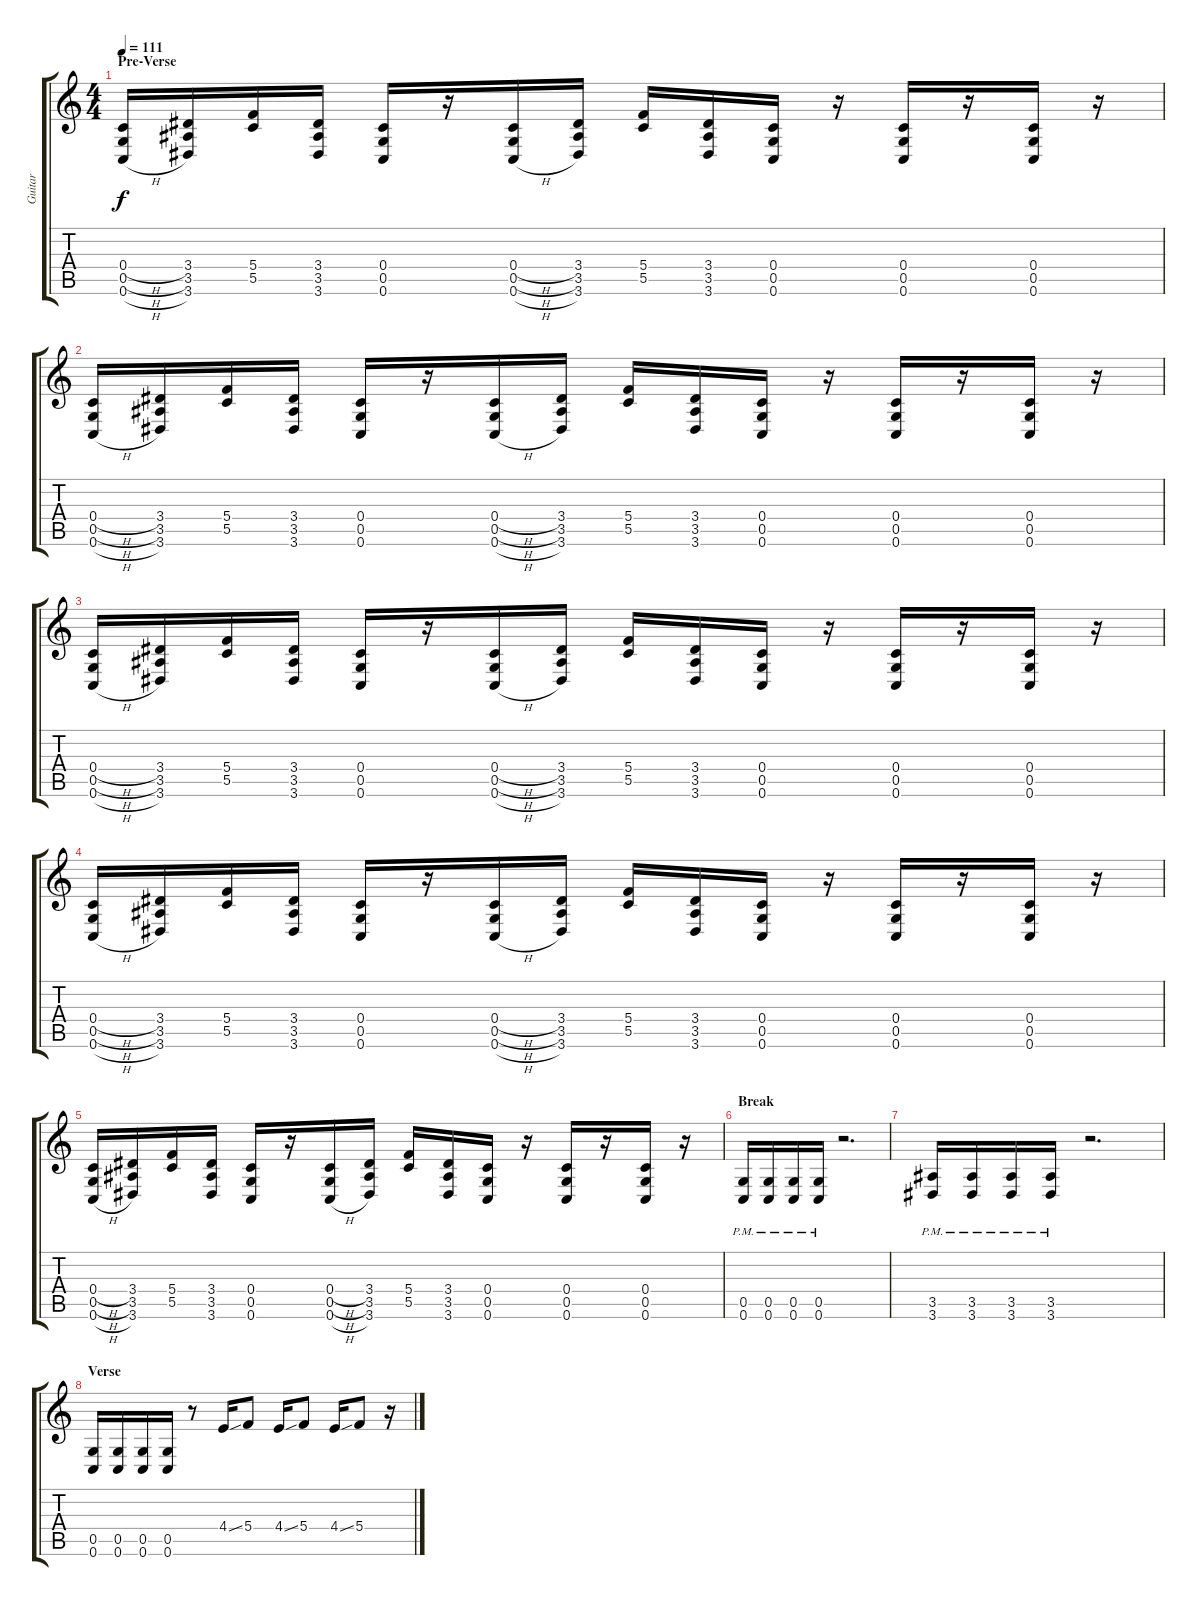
\track ("Guitar" "Guitar") {instrument distortionguitar}
\staff {score tabs}
\tuning (D4 A3 F3 C3 G2 C2) {hide}
\ts (4 4)
\section ("" "Pre-Verse")
\tempo 111
\clef g2
\ks c
(0.4{h} 0.5{h} 0.6{h}).16{dy f} (3.4 3.5 3.6).16 (5.4 5.5).16 (3.4 3.5 3.6).16 (0.4 0.5 0.6).16 r.16 (0.4{h} 0.5{h} 0.6{h}).16 (3.4 3.5 3.6).16 (5.4 5.5).16 (3.4 3.5 3.6).16 (0.4 0.5 0.6).16 r.16 (0.4 0.5 0.6).16 r.16 (0.4 0.5 0.6).16 r.16 |
(0.4{h} 0.5{h} 0.6{h}).16 (3.4 3.5 3.6).16 (5.4 5.5).16 (3.4 3.5 3.6).16 (0.4 0.5 0.6).16 r.16 (0.4{h} 0.5{h} 0.6{h}).16 (3.4 3.5 3.6).16 (5.4 5.5).16 (3.4 3.5 3.6).16 (0.4 0.5 0.6).16 r.16 (0.4 0.5 0.6).16 r.16 (0.4 0.5 0.6).16 r.16 |
(0.4{h} 0.5{h} 0.6{h}).16 (3.4 3.5 3.6).16 (5.4 5.5).16 (3.4 3.5 3.6).16 (0.4 0.5 0.6).16 r.16 (0.4{h} 0.5{h} 0.6{h}).16 (3.4 3.5 3.6).16 (5.4 5.5).16 (3.4 3.5 3.6).16 (0.4 0.5 0.6).16 r.16 (0.4 0.5 0.6).16 r.16 (0.4 0.5 0.6).16 r.16 |
(0.4{h} 0.5{h} 0.6{h}).16 (3.4 3.5 3.6).16 (5.4 5.5).16 (3.4 3.5 3.6).16 (0.4 0.5 0.6).16 r.16 (0.4{h} 0.5{h} 0.6{h}).16 (3.4 3.5 3.6).16 (5.4 5.5).16 (3.4 3.5 3.6).16 (0.4 0.5 0.6).16 r.16 (0.4 0.5 0.6).16 r.16 (0.4 0.5 0.6).16 r.16 |
(0.4{h} 0.5{h} 0.6{h}).16 (3.4 3.5 3.6).16 (5.4 5.5).16 (3.4 3.5 3.6).16 (0.4 0.5 0.6).16 r.16 (0.4{h} 0.5{h} 0.6{h}).16 (3.4 3.5 3.6).16 (5.4 5.5).16 (3.4 3.5 3.6).16 (0.4 0.5 0.6).16 r.16 (0.4 0.5 0.6).16 r.16 (0.4 0.5 0.6).16 r.16 |
\section ("" "Break")
(0.5{pm} 0.6{pm}).16 (0.5{pm} 0.6{pm}).16 (0.5{pm} 0.6{pm}).16 (0.5{pm} 0.6{pm}).16 r.2{d} |
(3.5{pm} 3.6{pm}).16 (3.5{pm} 3.6{pm}).16 (3.5{pm} 3.6{pm}).16 (3.5{pm} 3.6{pm}).16 r.2{d} |
\section ("" "Verse")
(0.5 0.6).16 (0.5 0.6).16 (0.5 0.6).16 (0.5 0.6).16 r.8 4.4{ss}.16 5.4.8 4.4{ss}.16 5.4.8 4.4{ss}.16 5.4.8 r.16
